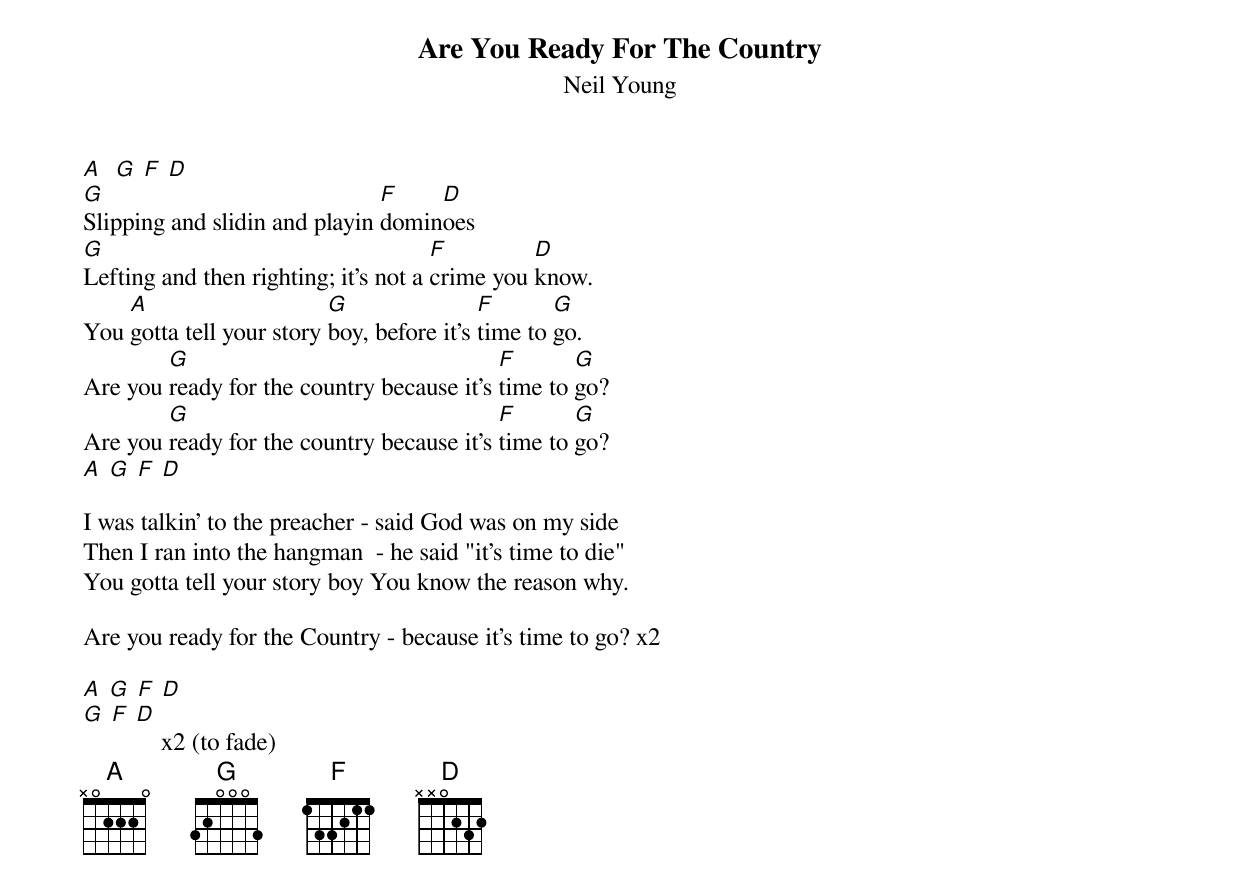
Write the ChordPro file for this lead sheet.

{t:Are You Ready For The Country}
{st:Neil Young}
[A]  [G] [F] [D]
[G]Slipping and slidin and playin [F]domin[D]oes
[G]Lefting and then righting; it's not a [F]crime you [D]know.
You [A]gotta tell your story [G]boy, before it's [F]time to [G]go.
Are you [G]ready for the country because it's [F]time to [G]go?
Are you [G]ready for the country because it's [F]time to [G]go?
[A] [G] [F] [D]

I was talkin' to the preacher - said God was on my side
Then I ran into the hangman  - he said "it's time to die"
You gotta tell your story boy You know the reason why.

Are you ready for the Country - because it's time to go? x2

[A] [G] [F] [D]
[G] [F] [D]    x2 (to fade)
